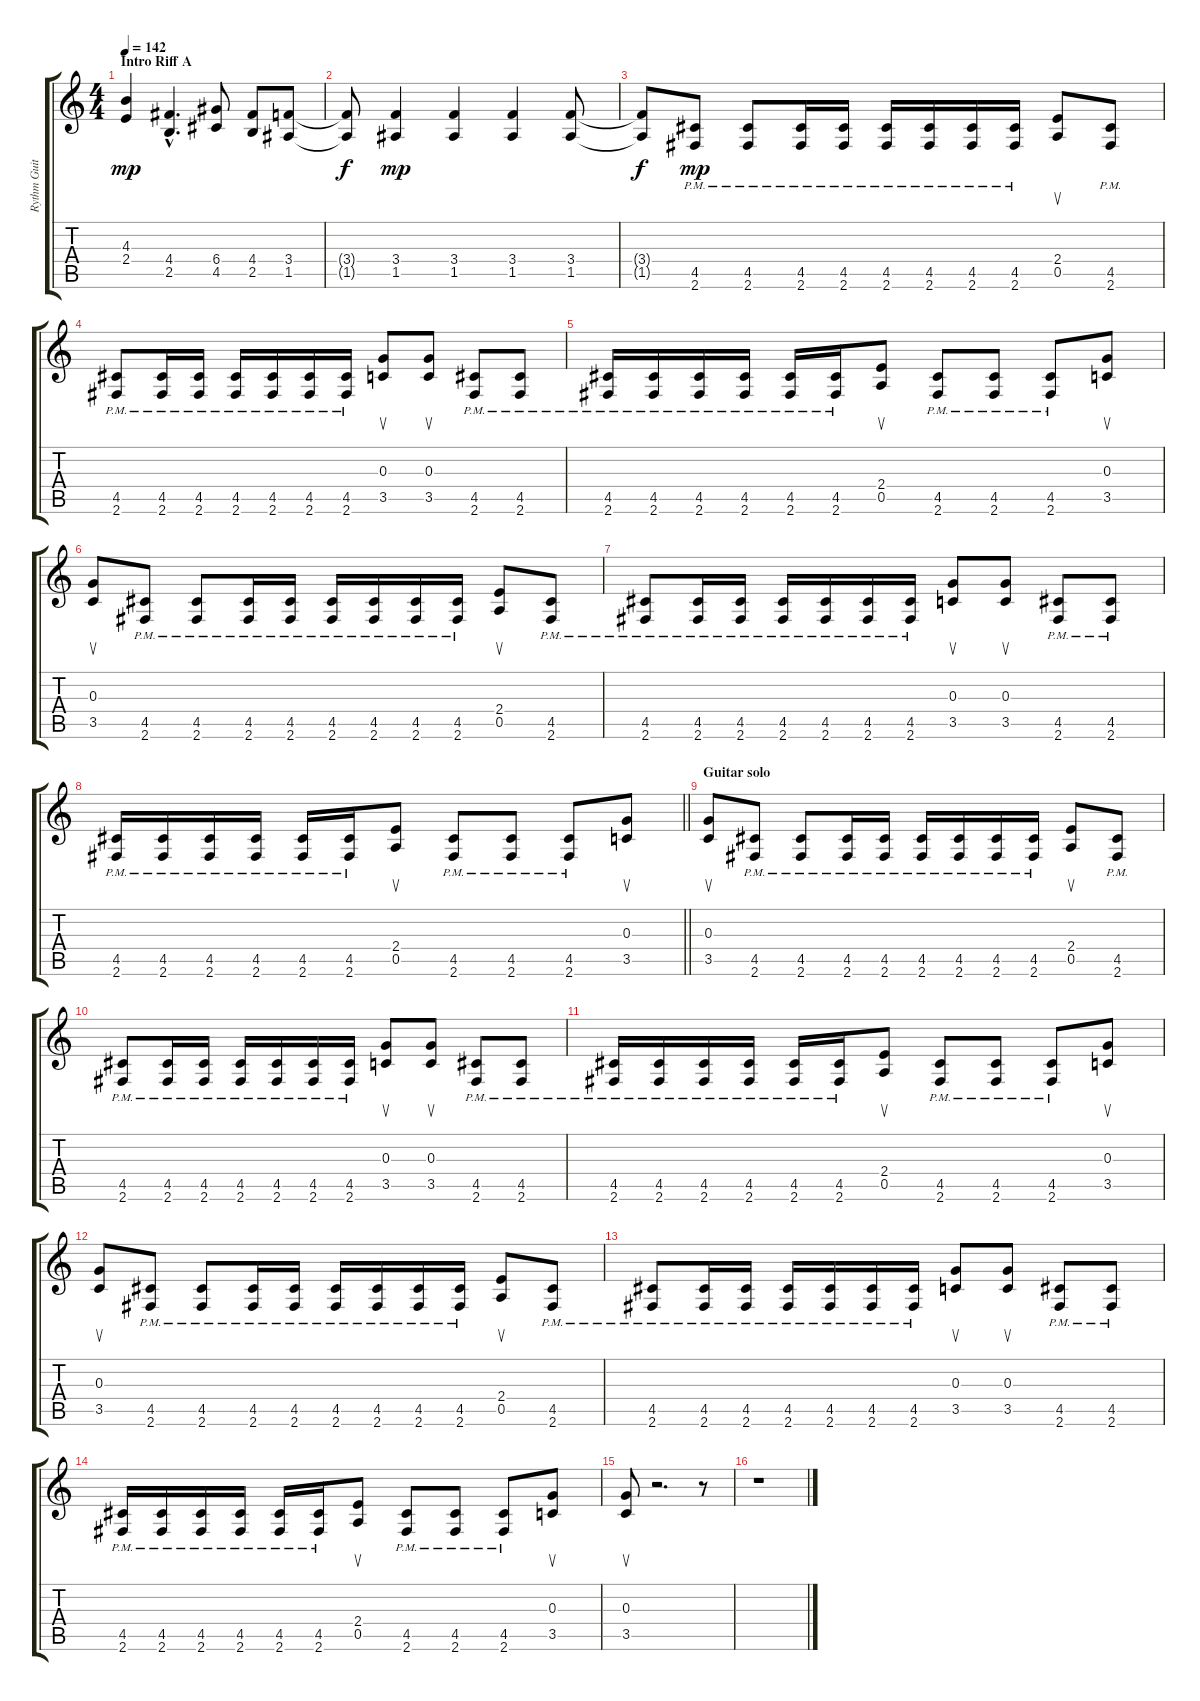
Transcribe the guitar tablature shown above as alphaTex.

\track ("Rythm Guitar" "Rythm Guit") {instrument overdrivenguitar}
\staff {score tabs}
\tuning (E4 B3 G3 D3 A2 E2) {hide}
\ts (4 4)
\section ("" "Intro Riff A")
\tempo 142
\clef g2
\ks c
(4.3 2.4).4{dy mp instrument overdrivenguitar} (4.4{hac} 2.5{hac}).4{d} (6.4 4.5).8{txt ""} (4.4 2.5).8 (3.4 1.5).8 |
(3.4{t} 1.5{t}).8{dy f} (3.4 1.5).4{dy mp} (3.4 1.5).4 (3.4 1.5).4 (3.4 1.5).8 |
(3.4{t} 1.5{t}).8{dy f} (4.5 2.6{pm}).8{dy mp} (4.5 2.6{pm}).8 (4.5 2.6{pm}).16 (4.5 2.6{pm}).16 (4.5 2.6{pm}).16 (4.5 2.6{pm}).16 (4.5 2.6{pm}).16 (4.5 2.6{pm}).16 (2.4 0.5).8{su} (4.5 2.6{pm}).8 |
(4.5 2.6{pm}).8 (4.5 2.6{pm}).16 (4.5 2.6{pm}).16 (4.5 2.6{pm}).16 (4.5 2.6{pm}).16 (4.5 2.6{pm}).16 (4.5 2.6{pm}).16 (0.3 3.5).8{su} (0.3 3.5).8{su} (4.5 2.6{pm}).8 (4.5 2.6{pm}).8 |
(4.5 2.6{pm}).16 (4.5 2.6{pm}).16 (4.5 2.6{pm}).16 (4.5 2.6{pm}).16 (4.5 2.6{pm}).16 (4.5 2.6{pm}).16 (2.4 0.5).8{su} (4.5 2.6{pm}).8 (4.5 2.6{pm}).8 (4.5 2.6{pm}).8 (0.3 3.5).8{su} |
(0.3 3.5).8{su} (4.5 2.6{pm}).8 (4.5 2.6{pm}).8 (4.5 2.6{pm}).16 (4.5 2.6{pm}).16 (4.5 2.6{pm}).16 (4.5 2.6{pm}).16 (4.5 2.6{pm}).16 (4.5 2.6{pm}).16 (2.4 0.5).8{su} (4.5 2.6{pm}).8 |
(4.5 2.6{pm}).8 (4.5 2.6{pm}).16 (4.5 2.6{pm}).16 (4.5 2.6{pm}).16 (4.5 2.6{pm}).16 (4.5 2.6{pm}).16 (4.5 2.6{pm}).16 (0.3 3.5).8{su} (0.3 3.5).8{su} (4.5 2.6{pm}).8 (4.5 2.6{pm}).8 |
\barLineRight lightlight
(4.5 2.6{pm}).16 (4.5 2.6{pm}).16 (4.5 2.6{pm}).16 (4.5 2.6{pm}).16 (4.5 2.6{pm}).16 (4.5 2.6{pm}).16 (2.4 0.5).8{su} (4.5 2.6{pm}).8 (4.5 2.6{pm}).8 (4.5 2.6{pm}).8 (0.3 3.5).8{su} |
\section ("" "Guitar solo")
(0.3 3.5).8{su} (4.5 2.6{pm}).8 (4.5 2.6{pm}).8 (4.5 2.6{pm}).16 (4.5 2.6{pm}).16 (4.5 2.6{pm}).16 (4.5 2.6{pm}).16 (4.5 2.6{pm}).16 (4.5 2.6{pm}).16 (2.4 0.5).8{su} (4.5 2.6{pm}).8 |
(4.5 2.6{pm}).8 (4.5 2.6{pm}).16 (4.5 2.6{pm}).16 (4.5 2.6{pm}).16 (4.5 2.6{pm}).16 (4.5 2.6{pm}).16 (4.5 2.6{pm}).16 (0.3 3.5).8{su} (0.3 3.5).8{su} (4.5 2.6{pm}).8 (4.5 2.6{pm}).8 |
(4.5 2.6{pm}).16 (4.5 2.6{pm}).16 (4.5 2.6{pm}).16 (4.5 2.6{pm}).16 (4.5 2.6{pm}).16 (4.5 2.6{pm}).16 (2.4 0.5).8{su} (4.5 2.6{pm}).8 (4.5 2.6{pm}).8 (4.5 2.6{pm}).8 (0.3 3.5).8{su} |
(0.3 3.5).8{su} (4.5 2.6{pm}).8 (4.5 2.6{pm}).8 (4.5 2.6{pm}).16 (4.5 2.6{pm}).16 (4.5 2.6{pm}).16 (4.5 2.6{pm}).16 (4.5 2.6{pm}).16 (4.5 2.6{pm}).16 (2.4 0.5).8{su} (4.5 2.6{pm}).8 |
(4.5 2.6{pm}).8 (4.5 2.6{pm}).16 (4.5 2.6{pm}).16 (4.5 2.6{pm}).16 (4.5 2.6{pm}).16 (4.5 2.6{pm}).16 (4.5 2.6{pm}).16 (0.3 3.5).8{su} (0.3 3.5).8{su} (4.5 2.6{pm}).8 (4.5 2.6{pm}).8 |
(4.5 2.6{pm}).16 (4.5 2.6{pm}).16 (4.5 2.6{pm}).16 (4.5 2.6{pm}).16 (4.5 2.6{pm}).16 (4.5 2.6{pm}).16 (2.4 0.5).8{su} (4.5 2.6{pm}).8 (4.5 2.6{pm}).8 (4.5 2.6{pm}).8 (0.3 3.5).8{su} |
(0.3 3.5).8{su} r.2{d} r.8 |
r.1
